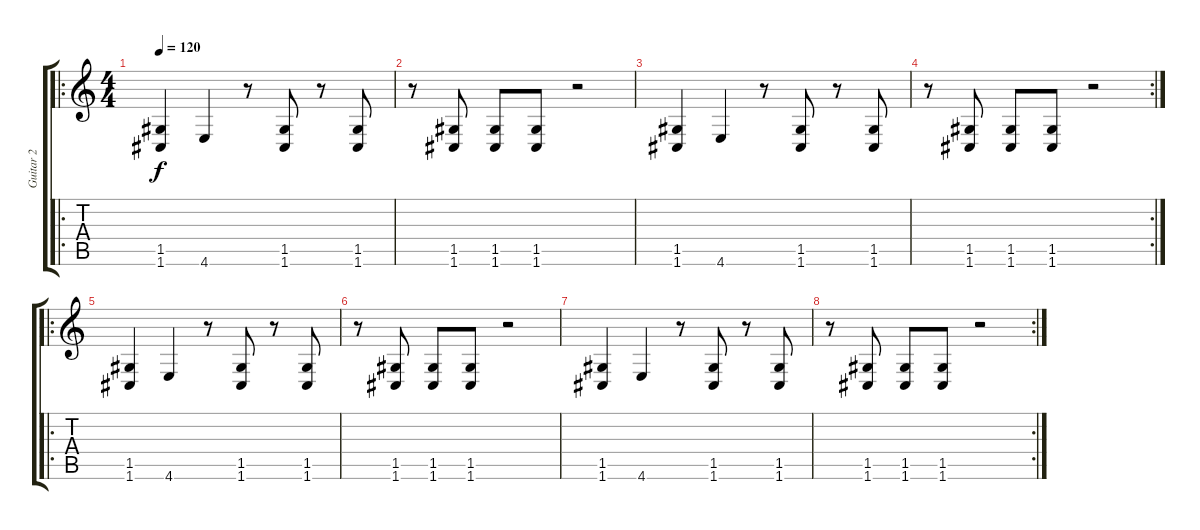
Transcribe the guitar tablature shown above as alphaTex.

\track ("Guitar 2" "Guitar 2") {instrument overdrivenguitar}
\staff {score tabs}
\tuning (D4 A3 F3 C3 G2 C2) {hide}
\ro
\ts (4 4)
\tempo 120
\clef g2
\ks c
(1.5 1.6).4{dy f} 4.6.4 r.8 (1.5 1.6).8 r.8 (1.5 1.6).8 |
r.8 (1.5 1.6).8 (1.5 1.6).8 (1.5 1.6).8 r.2 |
(1.5 1.6).4 4.6.4 r.8 (1.5 1.6).8 r.8 (1.5 1.6).8 |
\rc 2
r.8 (1.5 1.6).8 (1.5 1.6).8 (1.5 1.6).8 r.2 |
\ro
(1.5 1.6).4 4.6.4 r.8 (1.5 1.6).8 r.8 (1.5 1.6).8 |
r.8 (1.5 1.6).8 (1.5 1.6).8 (1.5 1.6).8 r.2 |
(1.5 1.6).4 4.6.4 r.8 (1.5 1.6).8 r.8 (1.5 1.6).8 |
\rc 2
r.8 (1.5 1.6).8 (1.5 1.6).8 (1.5 1.6).8 r.2
